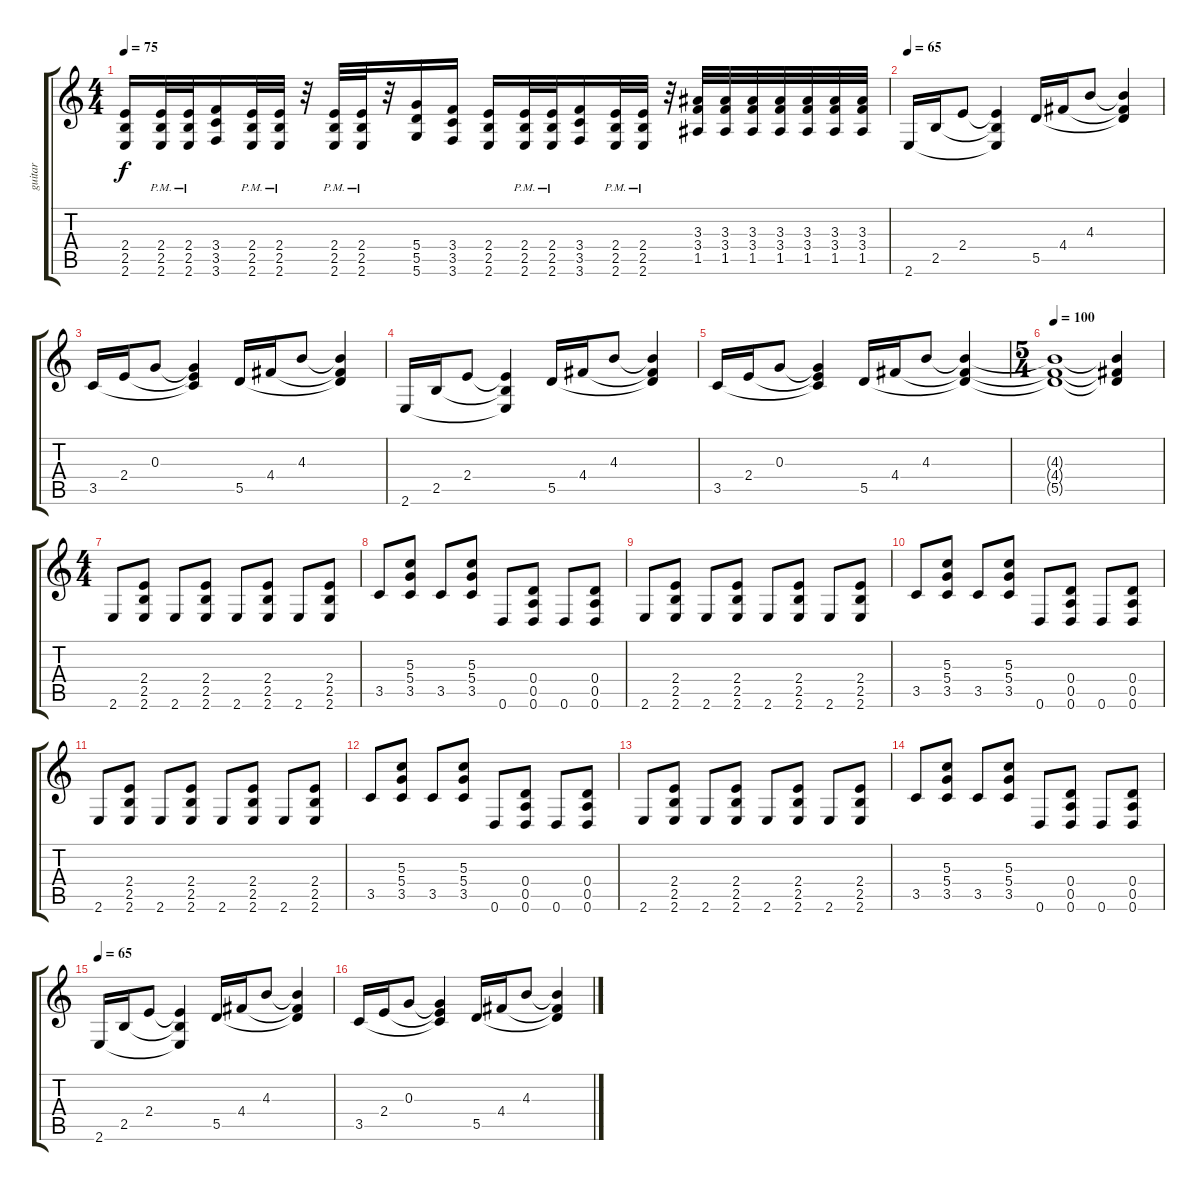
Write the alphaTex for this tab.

\track ("guitar" "guitar") {instrument distortionguitar}
\staff {score tabs}
\tuning (E4 B3 G3 D3 A2 D2) {hide}
\ts (4 4)
\tempo 75
\clef g2
\ks c
(2.4 2.5 2.6).16{dy f} (2.4{pm} 2.5{pm} 2.6{pm}).32 (2.4{pm} 2.5{pm} 2.6{pm}).32 (3.4 3.5 3.6).16 (2.4{pm} 2.5{pm} 2.6{pm}).32 (2.4{pm} 2.5{pm} 2.6{pm}).32 r.32 (2.4{pm} 2.5{pm} 2.6{pm}).32 (2.4{pm} 2.5{pm} 2.6{pm}).32 r.32 (5.4 5.5 5.6).16 (3.4 3.5 3.6).16 (2.4 2.5 2.6).16 (2.4{pm} 2.5{pm} 2.6{pm}).32 (2.4{pm} 2.5{pm} 2.6{pm}).32 (3.4 3.5 3.6).16 (2.4{pm} 2.5{pm} 2.6{pm}).32 (2.4{pm} 2.5{pm} 2.6{pm}).32 r.32 (3.3 3.4 1.5).32 (3.3 3.4 1.5).32 (3.3 3.4 1.5).32 (3.3 3.4 1.5).32 (3.3 3.4 1.5).32 (3.3 3.4 1.5).32 (3.3 3.4 1.5).32 |
\tempo 65
2.6.16 2.5.16 2.4.8 (2.4{t} 2.5{t} 2.6{t}).4 5.5.16 4.4.16 4.3.8 (4.3{t} 4.4{t} 5.5{t}).4 |
3.5.16 2.4.16 0.3.8 (0.3{t} 2.4{t} 3.5{t}).4 5.5.16 4.4.16 4.3.8 (4.3{t} 4.4{t} 5.5{t}).4 |
2.6.16 2.5.16 2.4.8 (2.4{t} 2.5{t} 2.6{t}).4 5.5.16 4.4.16 4.3.8 (4.3{t} 4.4{t} 5.5{t}).4 |
3.5.16 2.4.16 0.3.8 (0.3{t} 2.4{t} 3.5{t}).4 5.5.16 4.4.16 4.3.8 (4.3{t} 4.4{t} 5.5{t}).4 |
\ts (5 4)
\tempo 100
(4.3{t} 4.4{t} 5.5{t}).1 (4.3{t} 4.4{t} 5.5{t}).4 |
\ts (4 4)
2.6.8 (2.4 2.5 2.6).8 2.6.8 (2.4 2.5 2.6).8 2.6.8 (2.4 2.5 2.6).8 2.6.8 (2.4 2.5 2.6).8 |
3.5.8 (5.3 5.4 3.5).8 3.5.8 (5.3 5.4 3.5).8 0.6.8 (0.4 0.5 0.6).8 0.6.8 (0.4 0.5 0.6).8 |
2.6.8 (2.4 2.5 2.6).8 2.6.8 (2.4 2.5 2.6).8 2.6.8 (2.4 2.5 2.6).8 2.6.8 (2.4 2.5 2.6).8 |
3.5.8 (5.3 5.4 3.5).8 3.5.8 (5.3 5.4 3.5).8 0.6.8 (0.4 0.5 0.6).8 0.6.8 (0.4 0.5 0.6).8 |
2.6.8 (2.4 2.5 2.6).8 2.6.8 (2.4 2.5 2.6).8 2.6.8 (2.4 2.5 2.6).8 2.6.8 (2.4 2.5 2.6).8 |
3.5.8 (5.3 5.4 3.5).8 3.5.8 (5.3 5.4 3.5).8 0.6.8 (0.4 0.5 0.6).8 0.6.8 (0.4 0.5 0.6).8 |
2.6.8 (2.4 2.5 2.6).8 2.6.8 (2.4 2.5 2.6).8 2.6.8 (2.4 2.5 2.6).8 2.6.8 (2.4 2.5 2.6).8 |
3.5.8 (5.3 5.4 3.5).8 3.5.8 (5.3 5.4 3.5).8 0.6.8 (0.4 0.5 0.6).8 0.6.8 (0.4 0.5 0.6).8 |
\tempo 65
2.6.16 2.5.16 2.4.8 (2.4{t} 2.5{t} 2.6{t}).4 5.5.16 4.4.16 4.3.8 (4.3{t} 4.4{t} 5.5{t}).4 |
3.5.16 2.4.16 0.3.8 (0.3{t} 2.4{t} 3.5{t}).4 5.5.16 4.4.16 4.3.8 (4.3{t} 4.4{t} 5.5{t}).4
